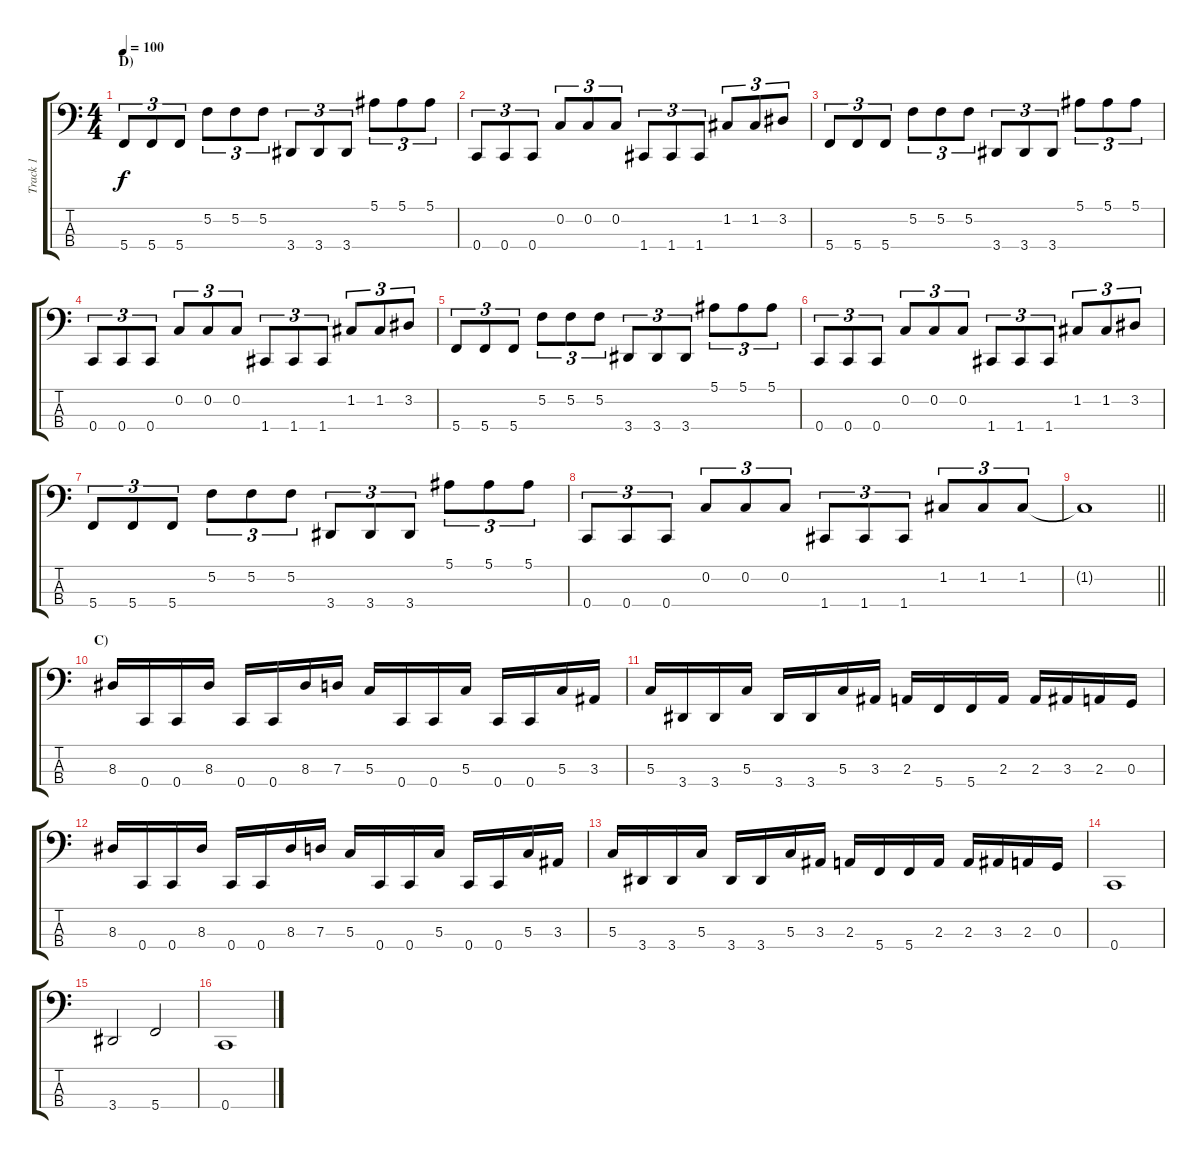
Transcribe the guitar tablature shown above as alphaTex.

\track ("Track 1" "Track 1") {instrument electricbassfinger}
\staff {score tabs}
\tuning (F2 C2 G1 C1) {hide}
\ts (4 4)
\section ("" "D)")
\tempo 100
\clef f4
\ks c
5.4.8{tu (3 2) dy f} 5.4.8{tu (3 2)} 5.4.8{tu (3 2)} 5.2.8{tu (3 2)} 5.2.8{tu (3 2)} 5.2.8{tu (3 2)} 3.4.8{tu (3 2)} 3.4.8{tu (3 2)} 3.4.8{tu (3 2)} 5.1.8{tu (3 2)} 5.1.8{tu (3 2)} 5.1.8{tu (3 2)} |
0.4.8{tu (3 2)} 0.4.8{tu (3 2)} 0.4.8{tu (3 2)} 0.2.8{tu (3 2)} 0.2.8{tu (3 2)} 0.2.8{tu (3 2)} 1.4.8{tu (3 2)} 1.4.8{tu (3 2)} 1.4.8{tu (3 2)} 1.2.8{tu (3 2)} 1.2.8{tu (3 2)} 3.2.8{tu (3 2)} |
5.4.8{tu (3 2)} 5.4.8{tu (3 2)} 5.4.8{tu (3 2)} 5.2.8{tu (3 2)} 5.2.8{tu (3 2)} 5.2.8{tu (3 2)} 3.4.8{tu (3 2)} 3.4.8{tu (3 2)} 3.4.8{tu (3 2)} 5.1.8{tu (3 2)} 5.1.8{tu (3 2)} 5.1.8{tu (3 2)} |
0.4.8{tu (3 2)} 0.4.8{tu (3 2)} 0.4.8{tu (3 2)} 0.2.8{tu (3 2)} 0.2.8{tu (3 2)} 0.2.8{tu (3 2)} 1.4.8{tu (3 2)} 1.4.8{tu (3 2)} 1.4.8{tu (3 2)} 1.2.8{tu (3 2)} 1.2.8{tu (3 2)} 3.2.8{tu (3 2)} |
5.4.8{tu (3 2)} 5.4.8{tu (3 2)} 5.4.8{tu (3 2)} 5.2.8{tu (3 2)} 5.2.8{tu (3 2)} 5.2.8{tu (3 2)} 3.4.8{tu (3 2)} 3.4.8{tu (3 2)} 3.4.8{tu (3 2)} 5.1.8{tu (3 2)} 5.1.8{tu (3 2)} 5.1.8{tu (3 2)} |
0.4.8{tu (3 2)} 0.4.8{tu (3 2)} 0.4.8{tu (3 2)} 0.2.8{tu (3 2)} 0.2.8{tu (3 2)} 0.2.8{tu (3 2)} 1.4.8{tu (3 2)} 1.4.8{tu (3 2)} 1.4.8{tu (3 2)} 1.2.8{tu (3 2)} 1.2.8{tu (3 2)} 3.2.8{tu (3 2)} |
5.4.8{tu (3 2)} 5.4.8{tu (3 2)} 5.4.8{tu (3 2)} 5.2.8{tu (3 2)} 5.2.8{tu (3 2)} 5.2.8{tu (3 2)} 3.4.8{tu (3 2)} 3.4.8{tu (3 2)} 3.4.8{tu (3 2)} 5.1.8{tu (3 2)} 5.1.8{tu (3 2)} 5.1.8{tu (3 2)} |
0.4.8{tu (3 2)} 0.4.8{tu (3 2)} 0.4.8{tu (3 2)} 0.2.8{tu (3 2)} 0.2.8{tu (3 2)} 0.2.8{tu (3 2)} 1.4.8{tu (3 2)} 1.4.8{tu (3 2)} 1.4.8{tu (3 2)} 1.2.8{tu (3 2)} 1.2.8{tu (3 2)} 1.2.8{tu (3 2)} |
\barLineRight lightlight
1.2{t}.1 |
\section ("" "C)")
8.3.16 0.4.16 0.4.16 8.3.16 0.4.16 0.4.16 8.3.16 7.3.16 5.3.16 0.4.16 0.4.16 5.3.16 0.4.16 0.4.16 5.3.16 3.3.16 |
5.3.16 3.4.16 3.4.16 5.3.16 3.4.16 3.4.16 5.3.16 3.3.16 2.3.16 5.4.16 5.4.16 2.3.16 2.3.16 3.3.16 2.3.16 0.3.16 |
8.3.16 0.4.16 0.4.16 8.3.16 0.4.16 0.4.16 8.3.16 7.3.16 5.3.16 0.4.16 0.4.16 5.3.16 0.4.16 0.4.16 5.3.16 3.3.16 |
5.3.16 3.4.16 3.4.16 5.3.16 3.4.16 3.4.16 5.3.16 3.3.16 2.3.16 5.4.16 5.4.16 2.3.16 2.3.16 3.3.16 2.3.16 0.3.16 |
0.4.1 |
3.4.2 5.4.2 |
0.4.1
